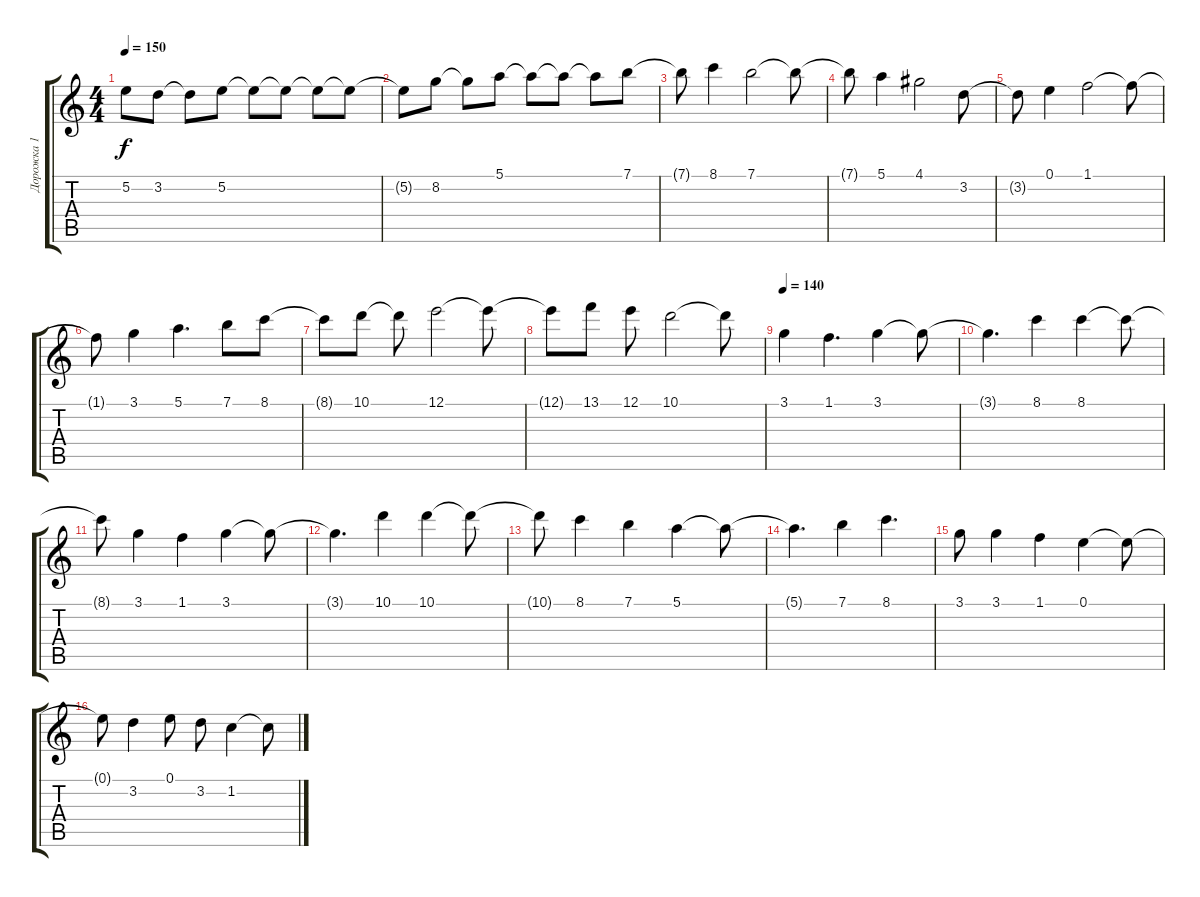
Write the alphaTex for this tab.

\track ("Дорожка 1" "Дорожка 1") {instrument acousticguitarnylon}
\staff {score tabs}
\tuning (E4 B3 G3 D3 A2 E2) {hide}
\ts (4 4)
\tempo 150
\clef g2
\ks c
5.2{t}.8{dy f} 3.2.8 3.2{t}.8 5.2.8 5.2{t}.8 5.2{t}.8 5.2{t}.8 5.2{t}.8 |
5.2{t}.8 8.2.8 8.2{t}.8 5.1.8 5.1{t}.8 5.1{t}.8 5.1{t}.8 7.1.8 |
7.1{t}.8 8.1.4 7.1.2 7.1{t}.8 |
7.1{t}.8 5.1.4 4.1.2 3.2.8 |
3.2{t}.8 0.1.4 1.1.2 1.1{t}.8 |
1.1{t}.8 3.1.4 5.1.4{d} 7.1.8 8.1.8 |
8.1{t}.8 10.1.8 10.1{t}.8 12.1.2 12.1{t}.8 |
12.1{t}.8 13.1.8 12.1.8 10.1.2 10.1{t}.8 |
\tempo 140
3.1.4 1.1.4{d} 3.1.4 3.1{t}.8 |
3.1{t}.4{d} 8.1.4 8.1.4 8.1{t}.8 |
8.1{t}.8 3.1.4 1.1.4 3.1.4 3.1{t}.8 |
3.1{t}.4{d} 10.1.4 10.1.4 10.1{t}.8 |
10.1{t}.8 8.1.4 7.1.4 5.1.4 5.1{t}.8 |
5.1{t}.4{d} 7.1.4 8.1.4{d} |
3.1.8 3.1.4 1.1.4 0.1.4 0.1{t}.8 |
0.1{t}.8 3.2.4 0.1.8 3.2.8 1.2.4 1.2{t}.8
